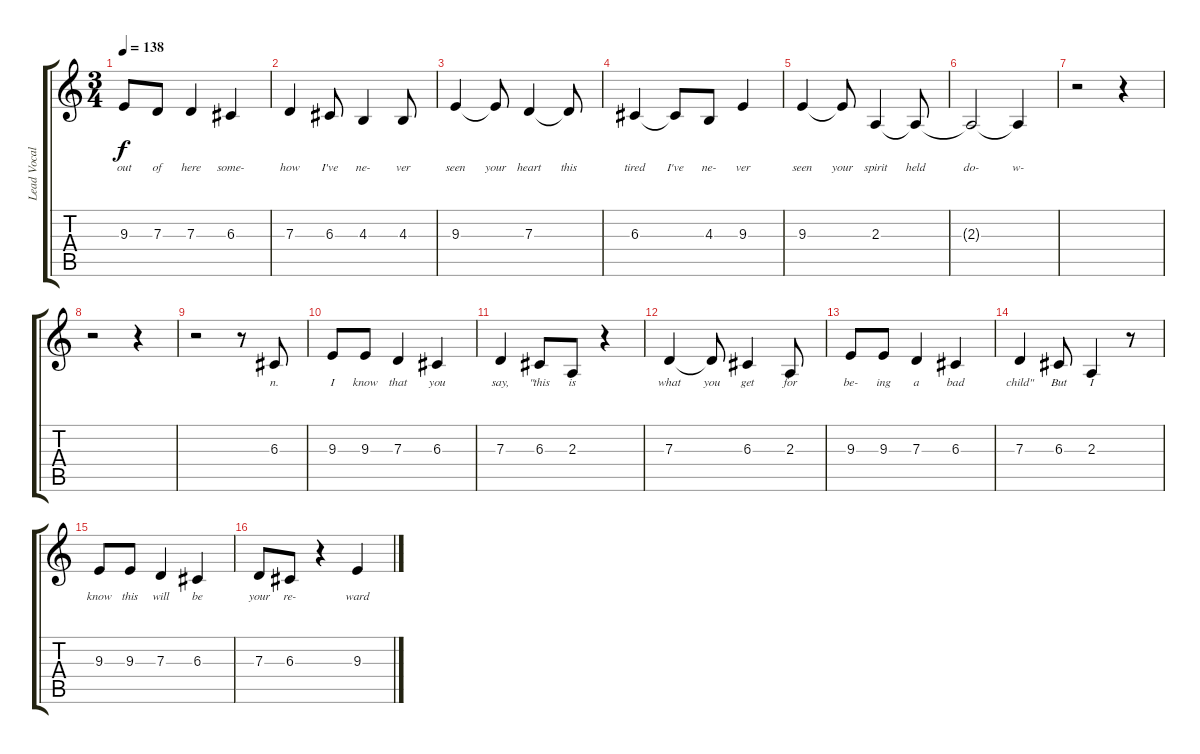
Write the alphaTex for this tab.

\track ("Lead Vocals" "Lead Vocal") {instrument lead6voice}
\staff {score tabs}
\tuning (E4 B3 G3 D3 A2 E2) {hide}
\ts (3 4)
\tempo 138
\clef g2
\ks c
9.3.8{lyrics (0 "out") lyrics (1 "") lyrics (2 "") lyrics (3 "") lyrics (4 "") dy f} 7.3.8{lyrics (0 "of") lyrics (1 "") lyrics (2 "") lyrics (3 "") lyrics (4 "")} 7.3.4{lyrics (0 "here") lyrics (1 "") lyrics (2 "") lyrics (3 "") lyrics (4 "")} 6.3.4{lyrics (0 "some-") lyrics (1 "") lyrics (2 "") lyrics (3 "") lyrics (4 "")} |
7.3.4{lyrics (0 "how") lyrics (1 "") lyrics (2 "") lyrics (3 "") lyrics (4 "")} 6.3.8{lyrics (0 "I've") lyrics (1 "") lyrics (2 "") lyrics (3 "") lyrics (4 "")} 4.3.4{lyrics (0 "ne-") lyrics (1 "") lyrics (2 "") lyrics (3 "") lyrics (4 "")} 4.3.8{lyrics (0 "ver") lyrics (1 "") lyrics (2 "") lyrics (3 "") lyrics (4 "")} |
9.3.4{lyrics (0 "seen") lyrics (1 "") lyrics (2 "") lyrics (3 "") lyrics (4 "")} 9.3{t}.8{lyrics (0 "your") lyrics (1 "") lyrics (2 "") lyrics (3 "") lyrics (4 "")} 7.3.4{lyrics (0 "heart") lyrics (1 "") lyrics (2 "") lyrics (3 "") lyrics (4 "")} 7.3{t}.8{lyrics (0 "this") lyrics (1 "") lyrics (2 "") lyrics (3 "") lyrics (4 "")} |
6.3.4{lyrics (0 "tired") lyrics (1 "") lyrics (2 "") lyrics (3 "") lyrics (4 "")} 6.3{t}.8{lyrics (0 "I've") lyrics (1 "") lyrics (2 "") lyrics (3 "") lyrics (4 "")} 4.3.8{lyrics (0 "ne-") lyrics (1 "") lyrics (2 "") lyrics (3 "") lyrics (4 "")} 9.3.4{lyrics (0 "ver") lyrics (1 "") lyrics (2 "") lyrics (3 "") lyrics (4 "")} |
9.3.4{lyrics (0 "seen") lyrics (1 "") lyrics (2 "") lyrics (3 "") lyrics (4 "")} 9.3{t}.8{lyrics (0 "your") lyrics (1 "") lyrics (2 "") lyrics (3 "") lyrics (4 "")} 2.3.4{lyrics (0 "spirit") lyrics (1 "") lyrics (2 "") lyrics (3 "") lyrics (4 "")} 2.3{t}.8{lyrics (0 "held") lyrics (1 "") lyrics (2 "") lyrics (3 "") lyrics (4 "")} |
2.3{t}.2{lyrics (0 "do-") lyrics (1 "") lyrics (2 "") lyrics (3 "") lyrics (4 "")} 2.3{t}.4{lyrics (0 "w-") lyrics (1 "") lyrics (2 "") lyrics (3 "") lyrics (4 "")} |
r.2 r.4 |
r.2 r.4 |
r.2 r.8 6.3.8{lyrics (0 "n.") lyrics (1 "") lyrics (2 "") lyrics (3 "") lyrics (4 "")} |
9.3.8{lyrics (0 "I") lyrics (1 "") lyrics (2 "") lyrics (3 "") lyrics (4 "")} 9.3.8{lyrics (0 "know") lyrics (1 "") lyrics (2 "") lyrics (3 "") lyrics (4 "")} 7.3.4{lyrics (0 "that") lyrics (1 "") lyrics (2 "") lyrics (3 "") lyrics (4 "")} 6.3.4{lyrics (0 "you") lyrics (1 "") lyrics (2 "") lyrics (3 "") lyrics (4 "")} |
7.3.4{lyrics (0 "say,") lyrics (1 "") lyrics (2 "") lyrics (3 "") lyrics (4 "")} 6.3.8{lyrics (0 "\"this") lyrics (1 "") lyrics (2 "") lyrics (3 "") lyrics (4 "")} 2.3.8{lyrics (0 "is") lyrics (1 "") lyrics (2 "") lyrics (3 "") lyrics (4 "")} r.4 |
7.3.4{lyrics (0 "what") lyrics (1 "") lyrics (2 "") lyrics (3 "") lyrics (4 "")} 7.3{t}.8{lyrics (0 "you") lyrics (1 "") lyrics (2 "") lyrics (3 "") lyrics (4 "")} 6.3.4{lyrics (0 "get") lyrics (1 "") lyrics (2 "") lyrics (3 "") lyrics (4 "")} 2.3.8{lyrics (0 "for") lyrics (1 "") lyrics (2 "") lyrics (3 "") lyrics (4 "")} |
9.3.8{lyrics (0 "be-") lyrics (1 "") lyrics (2 "") lyrics (3 "") lyrics (4 "")} 9.3.8{lyrics (0 "ing") lyrics (1 "") lyrics (2 "") lyrics (3 "") lyrics (4 "")} 7.3.4{lyrics (0 "a") lyrics (1 "") lyrics (2 "") lyrics (3 "") lyrics (4 "")} 6.3.4{lyrics (0 "bad") lyrics (1 "") lyrics (2 "") lyrics (3 "") lyrics (4 "")} |
7.3.4{lyrics (0 "child\"") lyrics (1 "") lyrics (2 "") lyrics (3 "") lyrics (4 "")} 6.3.8{lyrics (0 "But") lyrics (1 "") lyrics (2 "") lyrics (3 "") lyrics (4 "")} 2.3.4{lyrics (0 "I") lyrics (1 "") lyrics (2 "") lyrics (3 "") lyrics (4 "")} r.8 |
9.3.8{lyrics (0 "know") lyrics (1 "") lyrics (2 "") lyrics (3 "") lyrics (4 "")} 9.3.8{lyrics (0 "this") lyrics (1 "") lyrics (2 "") lyrics (3 "") lyrics (4 "")} 7.3.4{lyrics (0 "will") lyrics (1 "") lyrics (2 "") lyrics (3 "") lyrics (4 "")} 6.3.4{lyrics (0 "be") lyrics (1 "") lyrics (2 "") lyrics (3 "") lyrics (4 "")} |
7.3.8{lyrics (0 "your") lyrics (1 "") lyrics (2 "") lyrics (3 "") lyrics (4 "")} 6.3.8{lyrics (0 "re-") lyrics (1 "") lyrics (2 "") lyrics (3 "") lyrics (4 "")} r.4 9.3.4{lyrics (0 "ward") lyrics (1 "") lyrics (2 "") lyrics (3 "") lyrics (4 "")}
